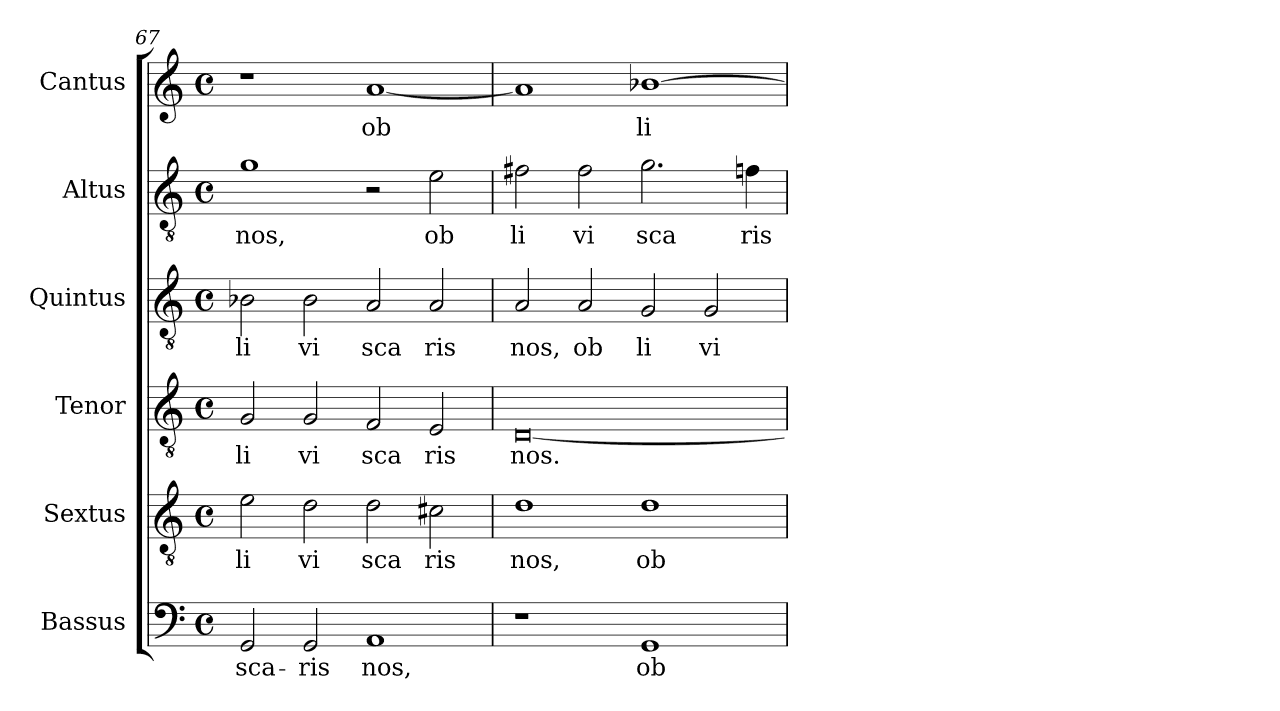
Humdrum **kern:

**kern	**text	**kern	**text	**kern	**text	**kern	**text	**kern	**text	**kern	**text
*part6	*part6	*part5	*part5	*part4	*part4	*part3	*part3	*part2	*part2	*part1	*part1
*staff6	*staff6	*staff5	*staff5	*staff4	*staff4	*staff3	*staff3	*staff2	*staff2	*staff1	*staff1
*I"Bassus	*	*I"Sextus	*	*I"Tenor	*	*I"Quintus	*	*I"Altus	*	*I"Cantus	*
*clefF4	*	*clefGv2	*	*clefGv2	*	*clefGv2	*	*clefGv2	*	*clefG2	*
*M4/4	*	*M4/4	*	*M4/4	*	*M4/4	*	*M4/4	*	*M4/4	*
*met(c)	*	*met(c)	*	*met(c)	*	*met(c)	*	*met(c)	*	*met(c)	*
=67	=67	=67	=67	=67	=67	=67	=67	=67	=67	=67	=67
!	!LO:LY:b:cj	!	!LO:LY:b:cj	!	!LO:LY:b:cj	!	!LO:LY:b:cj	!	!LO:LY:b:cj	!	!
2GG/	-sca-	2e\	li	2G/	li	2B-X\	li	1g	nos,	1r	.
!	!LO:LY:b:cj	!	!LO:LY:b:cj	!	!LO:LY:b:cj	!	!LO:LY:b:cj	!	!	!	!
2GG/	-ris	2d\	vi	2G/	vi	2B-\	vi	.	.	.	.
!	!LO:LY:b:cj	!	!LO:LY:b:cj	!	!LO:LY:b:cj	!	!LO:LY:b:cj	!	!	!	!LO:LY:b:cj
1AA	nos,	2d\	sca	2F/	sca	2A/	sca	2r	.	[<1a	ob
!	!	!	!LO:LY:b:cj	!	!LO:LY:b:cj	!	!LO:LY:b:cj	!	!LO:LY:b:cj	!	!
.	.	2c#X\	ris	2E/	ris	2A/	ris	2e\	ob	.	.
=68	=68	=68	=68	=68	=68	=68	=68	=68	=68	=68	=68
!	!	!	!LO:LY:b:cj	!	!LO:LY:b	!	!LO:LY:b:cj	!	!LO:LY:b:cj	!	!
1r	.	1d	nos,	[<0D	nos.	2A/	nos,	2f#X\	li	1a]	.
!	!	!	!	!	!	!	!LO:LY:b:cj	!	!LO:LY:b:cj	!	!
.	.	.	.	.	.	2A/	ob	2f#\	vi	.	.
!	!LO:LY:b:cj	!	!LO:LY:b:cj	!	!	!	!LO:LY:b:cj	!	!LO:LY:b:cj	!	!LO:LY:b:cj
1GG	ob-	1d	ob	.	.	2G/	li	2.g\	sca	[>1b-X	li
!	!	!	!	!	!	!	!LO:LY:b:cj	!	!	!	!
.	.	.	.	.	.	2G/	vi	.	.	.	.
!	!	!	!	!	!	!	!	!	!LO:LY:b:cj	!	!
.	.	.	.	.	.	.	.	4fn\	ris	.	.
=	=	=	=	=	=	=	=	=	=	=	=
*-	*-	*-	*-	*-	*-	*-	*-	*-	*-	*-	*-
